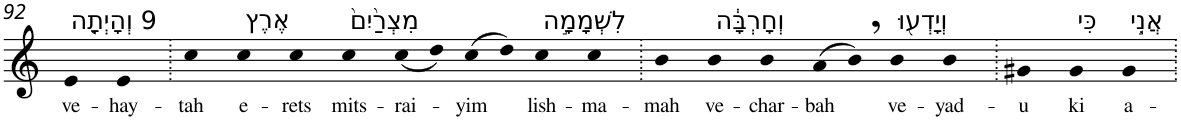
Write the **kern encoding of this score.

**kern	**text
*part1	*part1
*staff1	*staff1
*I"Piano	*
*I'Pno	*
!!LO:PB:g=z
*clefG2	*
*k[]	*
=92	=92
!LO:TX:a:t=9 וְהָיְתָ֤ה	!
!	!LO:LY:b
4e	ve-
!	!LO:LY:b
4e	-hay-
=93.	=93.
!	!LO:LY:b
4cc	-tah
!LO:TX:a:t=אֶרֶץ	!
!	!LO:LY:b
4cc	e-
!	!LO:LY:b
4cc	-rets
!LO:TX:a:t=מִצְרַ֙יִם֙	!
!	!LO:LY:b
4cc	mits-
!	!LO:LY:b
(<8cc	-rai-
8dd)	.
!	!LO:LY:b
(>8cc	-yim
8dd)	.
!LO:TX:a:t=לִשְׁמָמָ֣ה	!
!	!LO:LY:b
4cc	lish-
!	!LO:LY:b
4cc	-ma-
=94.	=94.
!	!LO:LY:b
4b	-mah
!LO:TX:a:t=וְחָרְבָּ֔ה	!
!	!LO:LY:b
4b	ve-
!	!LO:LY:b
4b	-char-
!	!LO:LY:b
(>8a	-bah
8b,)	.
!LO:TX:a:t=וְיָדְע֖וּ	!
!	!LO:LY:b
4b	ve-
!	!LO:LY:b
4b	-yad-
=95.	=95.
!	!LO:LY:b
4g#X	-u
!LO:TX:a:t=כִּי	!
!	!LO:LY:b
4g#	ki
!LO:TX:a:t=אֲנִ֣י	!
!	!LO:LY:b
4g#	a-
=.	=.
*-	*-
